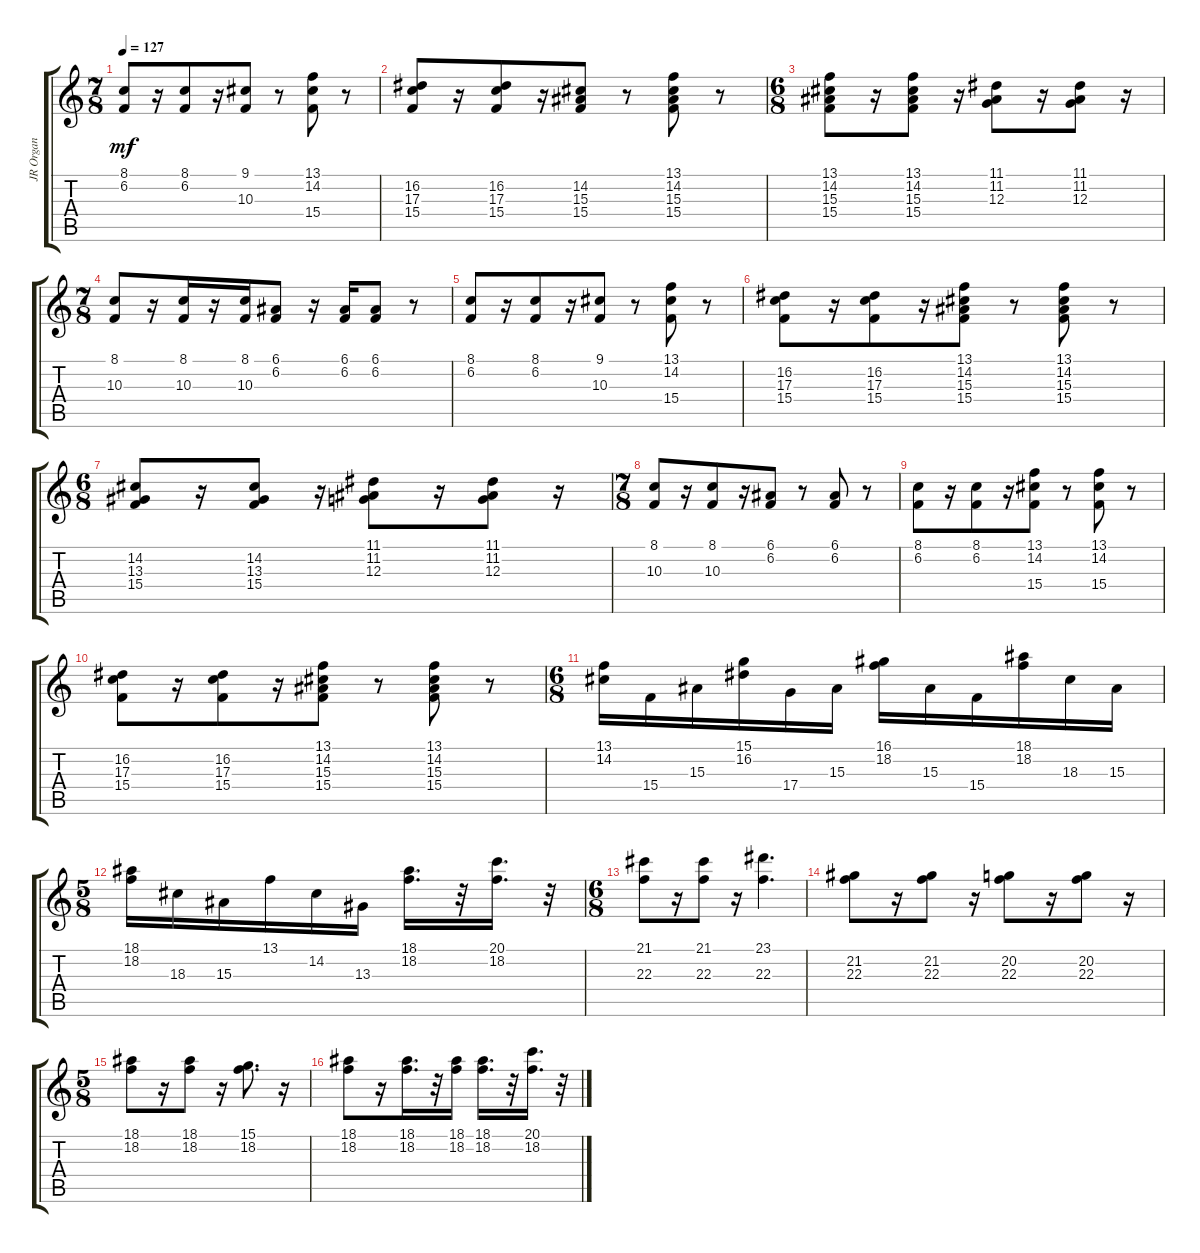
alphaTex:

\track ("JR Organ" "JR Organ") {instrument rockorgan}
\staff {score tabs}
\tuning (E4 B3 G3 D3 A2 E2) {hide}
\ts (7 8)
\tempo 127
\clef g2
\ks c
(8.1 6.2).8{dy mf} r.16 (8.1 6.2).8 r.16 (9.1 10.3).8 r.8 (13.1 14.2 15.4).8 r.8 |
(16.2 17.3 15.4).8 r.16 (16.2 17.3 15.4).8 r.16 (14.2 15.3 15.4).8 r.8 (13.1 14.2 15.3 15.4).8 r.8 |
\ts (6 8)
(13.1 14.2 15.3 15.4).8 r.16 (13.1 14.2 15.3 15.4).8 r.16 (11.1 11.2 12.3).8 r.16 (11.1 11.2 12.3).8 r.16 |
\ts (7 8)
(8.1 10.3).8 r.16 (8.1 10.3).16 r.16 (8.1 10.3).16 (6.1 6.2).8 r.16 (6.1 6.2).16 (6.1 6.2).8 r.8 |
(8.1 6.2).8 r.16 (8.1 6.2).8 r.16 (9.1 10.3).8 r.8 (13.1 14.2 15.4).8 r.8 |
(16.2 17.3 15.4).8 r.16 (16.2 17.3 15.4).8 r.16 (13.1 14.2 15.3 15.4).8 r.8 (13.1 14.2 15.3 15.4).8 r.8 |
\ts (6 8)
(14.2 13.3 15.4).8 r.16 (14.2 13.3 15.4).8 r.16 (11.1 11.2 12.3).8 r.16 (11.1 11.2 12.3).8 r.16 |
\ts (7 8)
(8.1 10.3).8 r.16 (8.1 10.3).8 r.16 (6.1 6.2).8 r.8 (6.1 6.2).8 r.8 |
(8.1 6.2).8 r.16 (8.1 6.2).8 r.16 (13.1 14.2 15.4).8 r.8 (13.1 14.2 15.4).8 r.8 |
(16.2 17.3 15.4).8 r.16 (16.2 17.3 15.4).8 r.16 (13.1 14.2 15.3 15.4).8 r.8 (13.1 14.2 15.3 15.4).8 r.8 |
\ts (6 8)
(13.1 14.2).16 15.4.16 15.3.16 (15.1 16.2).16 17.4.16 15.3.16 (16.1 18.2).16 15.3.16 15.4.16 (18.1 18.2).16 18.3.16 15.3.16 |
\ts (5 8)
(18.1 18.2).16 18.3.16 15.3.16 13.1.16 14.2.16 13.3.16 (18.1 18.2).16{d} r.32 (20.1 18.2).16{d} r.32 |
\ts (6 8)
(21.1 22.3).8 r.16 (21.1 22.3).8 r.16 (23.1 22.3).4{d} |
(21.2 22.3).8 r.16 (21.2 22.3).8 r.16 (20.2 22.3).8 r.16 (20.2 22.3).8 r.16 |
\ts (5 8)
(18.1 18.2).8 r.16 (18.1 18.2).8 r.16 (15.1 18.2).8{d} r.16 |
(18.1 18.2).8 r.16 (18.1 18.2).16{d} r.32 (18.1 18.2).16 (18.1 18.2).16{d} r.32 (20.1 18.2).16{d} r.32
